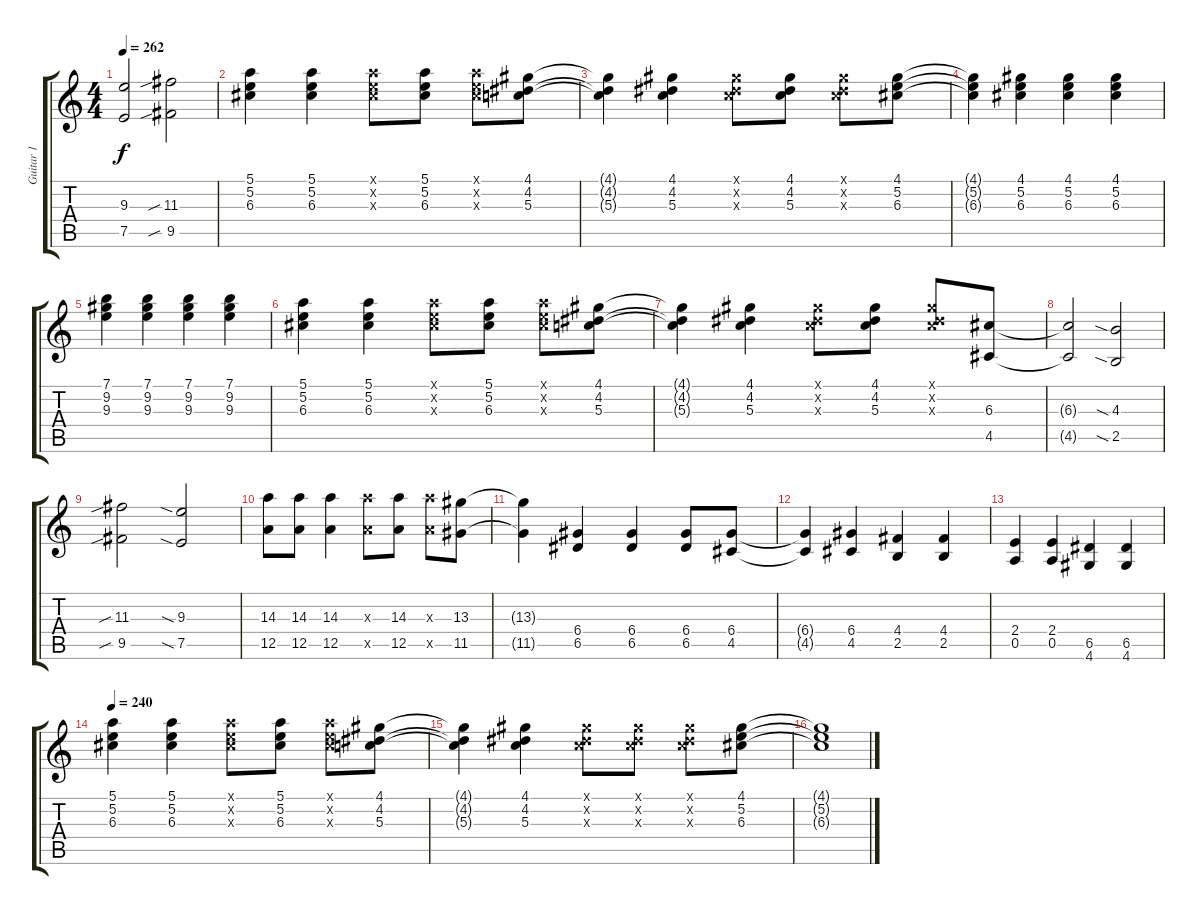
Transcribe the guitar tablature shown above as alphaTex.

\track ("Guitar 1" "Guitar 1") {instrument overdrivenguitar}
\staff {score tabs}
\tuning (E4 B3 G3 D3 A2 E2) {hide}
\ts (4 4)
\tempo 262
\clef g2
\ks c
(9.3{t} 7.5{t}).2{dy f} (11.3{sib} 9.5{sib}).2 |
(5.1 5.2 6.3).4 (5.1 5.2 6.3).4 (5.1{x} 5.2{x} 6.3{x}).8 (5.1 5.2 6.3).8 (5.1{x} 5.2{x} 6.3{x}).8 (4.1 4.2 5.3).8 |
(4.1{t} 4.2{t} 5.3{t}).4 (4.1 4.2 5.3).4 (4.1{x} 4.2{x} 5.3{x}).8 (4.1 4.2 5.3).8 (4.1{x} 4.2{x} 5.3{x}).8 (4.1 5.2 6.3).8 |
(4.1{t} 5.2{t} 6.3{t}).4 (4.1 5.2 6.3).4 (4.1 5.2 6.3).4 (4.1 5.2 6.3).4 |
(7.1 9.2 9.3).4 (7.1 9.2 9.3).4 (7.1 9.2 9.3).4 (7.1 9.2 9.3).4 |
(5.1 5.2 6.3).4 (5.1 5.2 6.3).4 (5.1{x} 5.2{x} 6.3{x}).8 (5.1 5.2 6.3).8 (5.1{x} 5.2{x} 6.3{x}).8 (4.1 4.2 5.3).8 |
(4.1{t} 4.2{t} 5.3{t}).4 (4.1 4.2 5.3).4 (4.1{x} 4.2{x} 5.3{x}).8 (4.1 4.2 5.3).8 (4.1{x} 4.2{x} 5.3{x}).8 (6.3 4.5).8 |
(6.3{t} 4.5{t}).2 (4.3{sia} 2.5{sia}).2 |
(11.3{sib} 9.5{sib}).2 (9.3{sia} 7.5{sia}).2 |
(14.3 12.5).8 (14.3 12.5).8 (14.3 12.5).4 (14.3{x} 12.5{x}).8 (14.3 12.5).8 (14.3{x} 12.5{x}).8 (13.3 11.5).8 |
(13.3{t} 11.5{t}).4 (6.4 6.5).4 (6.4 6.5).4 (6.4 6.5).8 (6.4 4.5).8 |
(6.4{t} 4.5{t}).4 (6.4 4.5).4 (4.4 2.5).4 (4.4 2.5).4 |
(2.4 0.5).4 (2.4 0.5).4 (6.5 4.6).4 (6.5 4.6).4 |
\tempo 240
(5.1 5.2 6.3).4 (5.1 5.2 6.3).4 (5.1{x} 5.2{x} 6.3{x}).8 (5.1 5.2 6.3).8 (5.1{x} 5.2{x} 6.3{x}).8 (4.1 4.2 5.3).8 |
(4.1{t} 4.2{t} 5.3{t}).4 (4.1 4.2 5.3).4 (4.1{x} 4.2{x} 5.3{x}).8 (4.1{x} 4.2{x} 5.3{x}).8 (4.1{x} 4.2{x} 5.3{x}).8 (4.1 5.2 6.3).8 |
(4.1{t} 5.2{t} 6.3{t}).1
